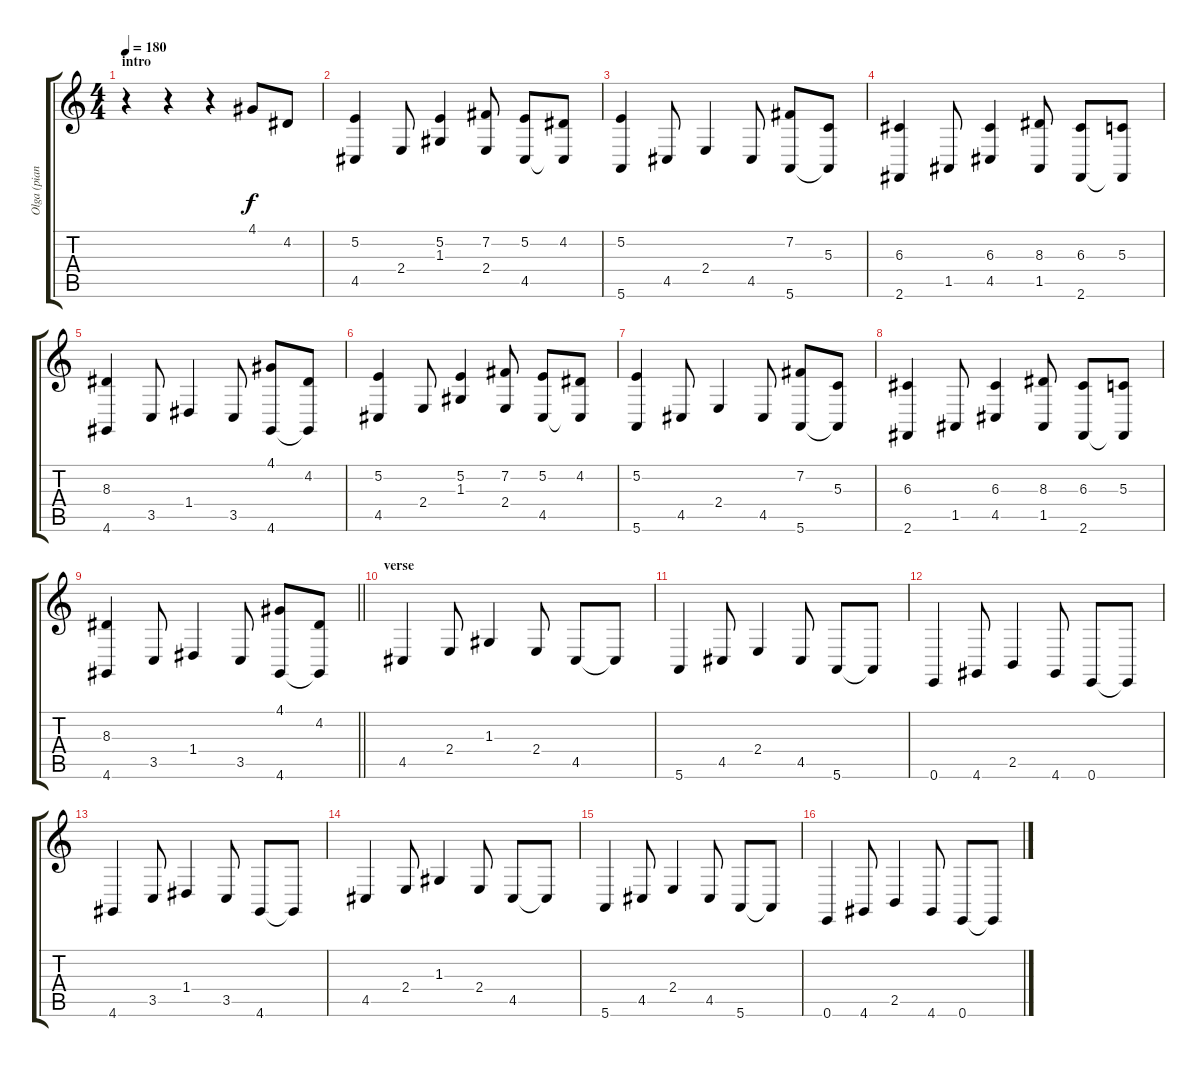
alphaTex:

\track ("Olga (piano)" "Olga (pian") {instrument brightacousticpiano}
\staff {score tabs}
\tuning (E4 B3 G3 D3 A2 E2) {hide}
\ts (4 4)
\section ("" "intro")
\tempo 180
\clef g2
\ks c
r.4{dy f instrument brightacousticpiano} r.4 r.4 4.1.8 4.2.8 |
(5.2 4.5).4 2.4.8 (5.2 1.3).4 (7.2 2.4).8 (5.2 4.5).8 (4.2 4.5{t}).8 |
(5.2 5.6).4 4.5.8 2.4.4 4.5.8 (7.2 5.6).8 (5.3 5.6{t}).8 |
(6.3 2.6).4 1.5.8 (6.3 4.5).4 (8.3 1.5).8 (6.3 2.6).8 (5.3 2.6{t}).8 |
(8.3 4.6).4 3.5.8 1.4.4 3.5.8 (4.1 4.6).8 (4.2 4.6{t}).8 |
(5.2 4.5).4 2.4.8 (5.2 1.3).4 (7.2 2.4).8 (5.2 4.5).8 (4.2 4.5{t}).8 |
(5.2 5.6).4 4.5.8 2.4.4 4.5.8 (7.2 5.6).8 (5.3 5.6{t}).8 |
(6.3 2.6).4 1.5.8 (6.3 4.5).4 (8.3 1.5).8 (6.3 2.6).8 (5.3 2.6{t}).8 |
\barLineRight lightlight
(8.3 4.6).4 3.5.8 1.4.4 3.5.8 (4.1 4.6).8 (4.2 4.6{t}).8 |
\section ("" "verse")
4.5.4 2.4.8 1.3.4 2.4.8 4.5.8 4.5{t}.8 |
5.6.4 4.5.8 2.4.4 4.5.8 5.6.8 5.6{t}.8 |
0.6.4 4.6.8 2.5.4 4.6.8 0.6.8 0.6{t}.8 |
4.6.4 3.5.8 1.4.4 3.5.8 4.6.8 4.6{t}.8 |
4.5.4 2.4.8 1.3.4 2.4.8 4.5.8 4.5{t}.8 |
5.6.4 4.5.8 2.4.4 4.5.8 5.6.8 5.6{t}.8 |
0.6.4 4.6.8 2.5.4 4.6.8 0.6.8 0.6{t}.8
